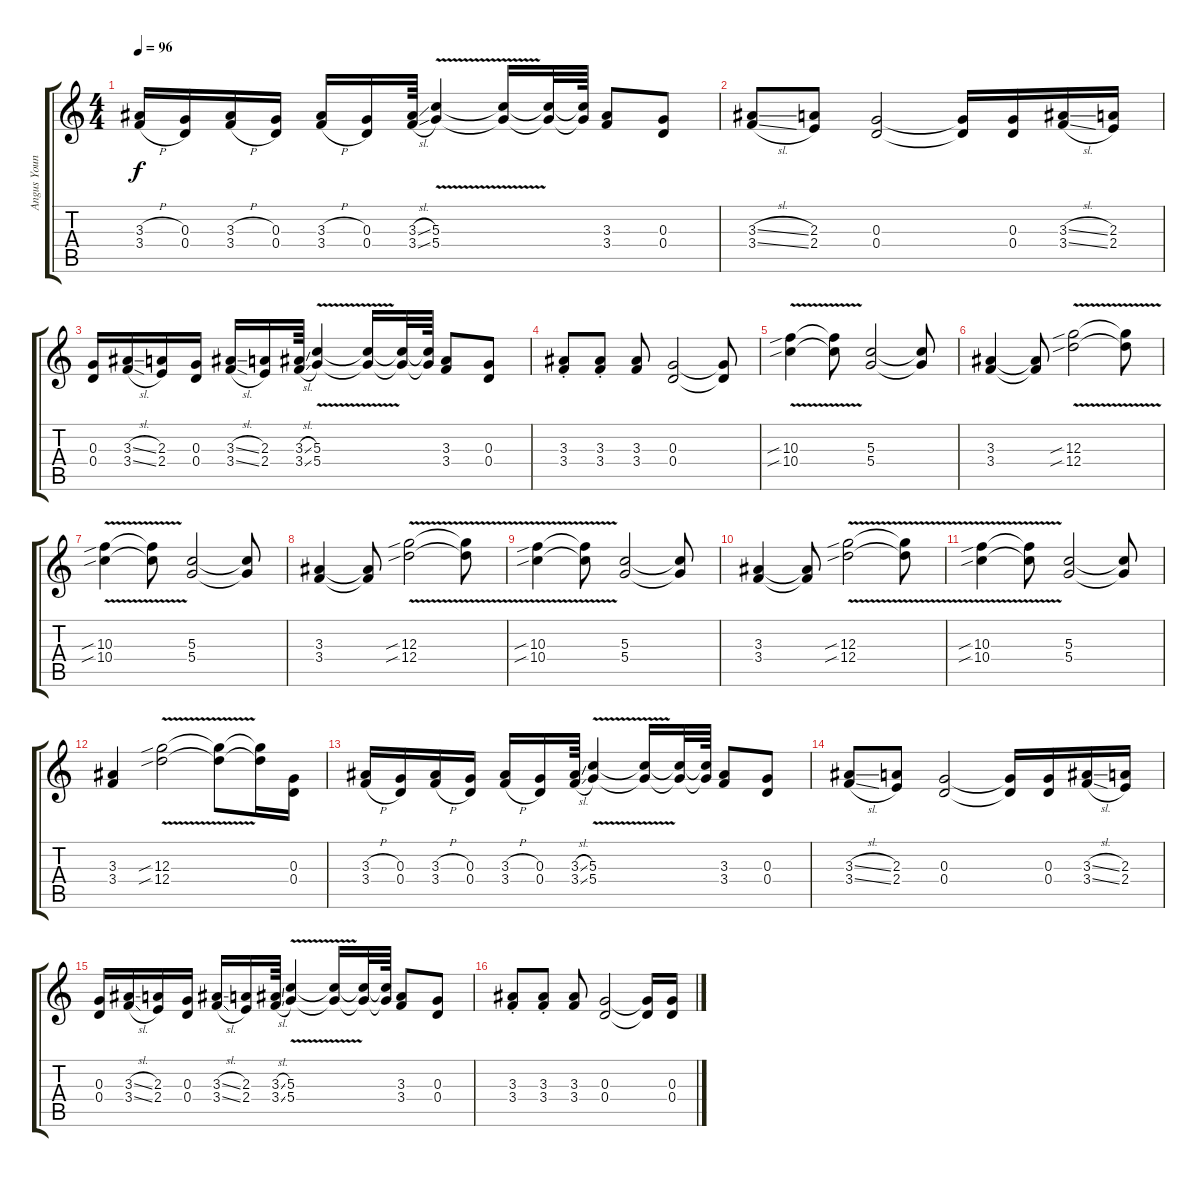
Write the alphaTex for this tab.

\track ("Angus Young: Lead Guitar" "Angus Youn") {instrument overdrivenguitar}
\staff {score tabs}
\tuning (E4 B3 G3 D3 A2 E2) {hide}
\ts (4 4)
\tempo 96
\clef g2
\ks c
(3.3{h} 3.4{h}).16{dy f} (0.3 0.4).16 (3.3{h} 3.4{h}).16 (0.3 0.4).16 (3.3{h} 3.4{h}).16 (0.3 0.4).16 (3.3{sl} 3.4{sl}).64 (5.3{v} 5.4).4 (5.3{t} 5.4{t}).16 (5.3{t} 5.4{t}).32 (5.3{t} 5.4{t}).64 (3.3 3.4).8 (0.3 0.4).8 |
(3.3{sl} 3.4{sl}).8 (2.3 2.4).8 (0.3 0.4).2 (0.3{t} 0.4{t}).16 (0.3 0.4).16 (3.3{sl} 3.4{sl}).16 (2.3 2.4).16 |
(0.3 0.4).16 (3.3{sl} 3.4{sl}).16 (2.3 2.4).16 (0.3 0.4).16 (3.3{sl} 3.4{sl}).16 (2.3 2.4).16 (3.3{sl} 3.4{sl}).64 (5.3{v} 5.4).4 (5.3{t} 5.4{t}).16 (5.3{t} 5.4{t}).32 (5.3{t} 5.4{t}).64 (3.3 3.4).8 (0.3 0.4).8 |
(3.3{st} 3.4{st}).8 (3.3{st} 3.4{st}).8 (3.3 3.4).8 (0.3 0.4).2 (0.3{t} 0.4{t}).8 |
(10.3{v sib} 10.4{v sib}).4 (10.3{t} 10.4{t}).8 (5.3 5.4).2 (5.3{t} 5.4{t}).8 |
(3.3 3.4).4 (3.3{t} 3.4{t}).8 (12.3{v sib} 12.4{v sib}).2 (12.3{t} 12.4{t}).8 |
(10.3{v sib} 10.4{v sib}).4 (10.3{t} 10.4{t}).8 (5.3 5.4).2 (5.3{t} 5.4{t}).8 |
(3.3 3.4).4 (3.3{t} 3.4{t}).8 (12.3{v sib} 12.4{v sib}).2 (12.3{t} 12.4{t}).8 |
(10.3{v sib} 10.4{v sib}).4 (10.3{t} 10.4{t}).8 (5.3 5.4).2 (5.3{t} 5.4{t}).8 |
(3.3 3.4).4 (3.3{t} 3.4{t}).8 (12.3{v sib} 12.4{v sib}).2 (12.3{t} 12.4{t}).8 |
(10.3{v sib} 10.4{v sib}).4 (10.3{t} 10.4{t}).8 (5.3 5.4).2 (5.3{t} 5.4{t}).8 |
(3.3 3.4).4 (12.3{v sib} 12.4{v sib}).2 (12.3{t} 12.4{t}).8 (12.3{t} 12.4{t}).16 (0.3 0.4).16 |
(3.3{h} 3.4{h}).16 (0.3 0.4).16 (3.3{h} 3.4{h}).16 (0.3 0.4).16 (3.3{h} 3.4{h}).16 (0.3 0.4).16 (3.3{sl} 3.4{sl}).64 (5.3{v} 5.4).4 (5.3{t} 5.4{t}).16 (5.3{t} 5.4{t}).32 (5.3{t} 5.4{t}).64 (3.3 3.4).8 (0.3 0.4).8 |
(3.3{sl} 3.4{sl}).8 (2.3 2.4).8 (0.3 0.4).2 (0.3{t} 0.4{t}).16 (0.3 0.4).16 (3.3{sl} 3.4{sl}).16 (2.3 2.4).16 |
(0.3 0.4).16 (3.3{sl} 3.4{sl}).16 (2.3 2.4).16 (0.3 0.4).16 (3.3{sl} 3.4{sl}).16 (2.3 2.4).16 (3.3{sl} 3.4{sl}).64 (5.3{v} 5.4).4 (5.3{t} 5.4{t}).16 (5.3{t} 5.4{t}).32 (5.3{t} 5.4{t}).64 (3.3 3.4).8 (0.3 0.4).8 |
(3.3{st} 3.4{st}).8 (3.3{st} 3.4{st}).8 (3.3 3.4).8 (0.3 0.4).2 (0.3{t} 0.4{t}).16 (0.3 0.4).16
